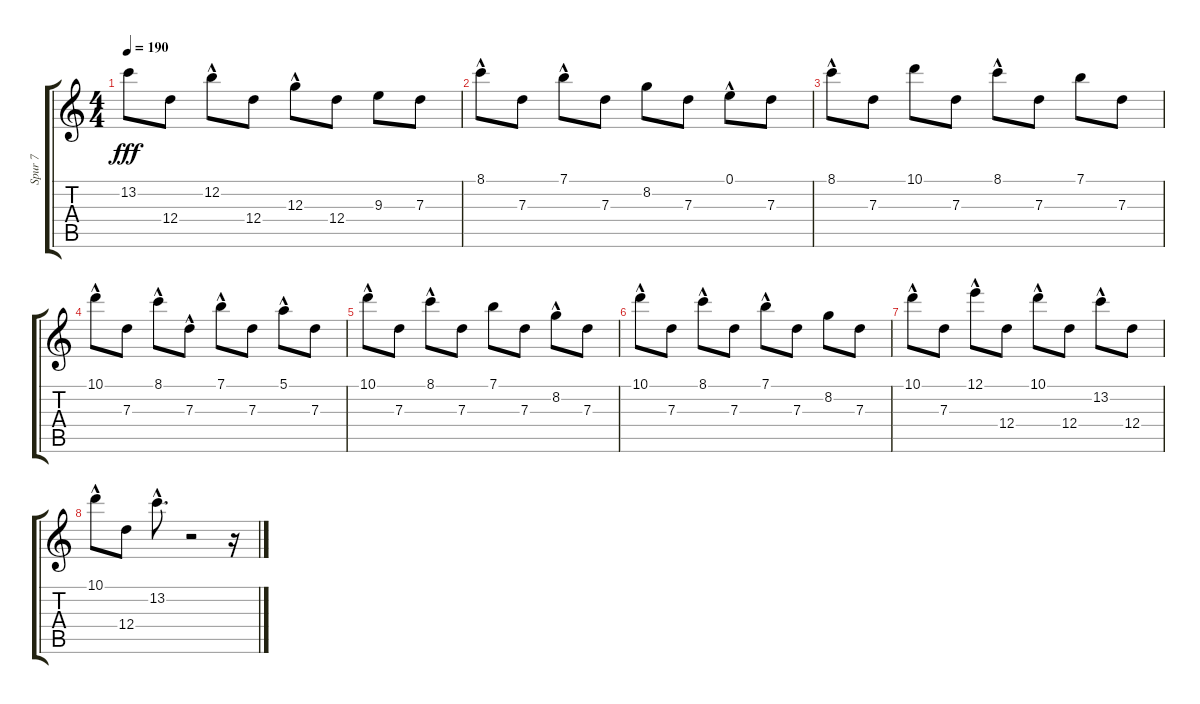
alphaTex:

\track ("Spur 7" "Spur 7") {instrument acousticguitarsteel}
\staff {score tabs}
\tuning (E4 B3 G3 D3 A2 E2) {hide}
\ts (4 4)
\tempo 190
\clef g2
\ks c
13.2.8{dy fff} 12.4.8 12.2{hac}.8 12.4.8 12.3{hac}.8 12.4.8 9.3.8 7.3.8 |
8.1{hac}.8 7.3.8 7.1{hac}.8 7.3.8 8.2.8 7.3.8 0.1{hac}.8 7.3.8 |
8.1{hac}.8 7.3.8 10.1.8 7.3.8 8.1{hac}.8 7.3.8 7.1.8 7.3.8 |
10.1{hac}.8 7.3.8 8.1{hac}.8 7.3{hac}.8 7.1{hac}.8 7.3.8 5.1{hac}.8 7.3.8 |
10.1{hac}.8 7.3.8 8.1{hac}.8 7.3.8 7.1.8 7.3.8 8.2{hac}.8 7.3.8 |
10.1{hac}.8 7.3.8 8.1{hac}.8 7.3.8 7.1{hac}.8 7.3.8 8.2.8 7.3.8 |
10.1{hac}.8 7.3.8 12.1{hac}.8 12.4.8 10.1{hac}.8 12.4.8 13.2{hac}.8 12.4.8 |
10.1{hac}.8 12.4.8 13.2{hac}.8{d} r.2 r.16
